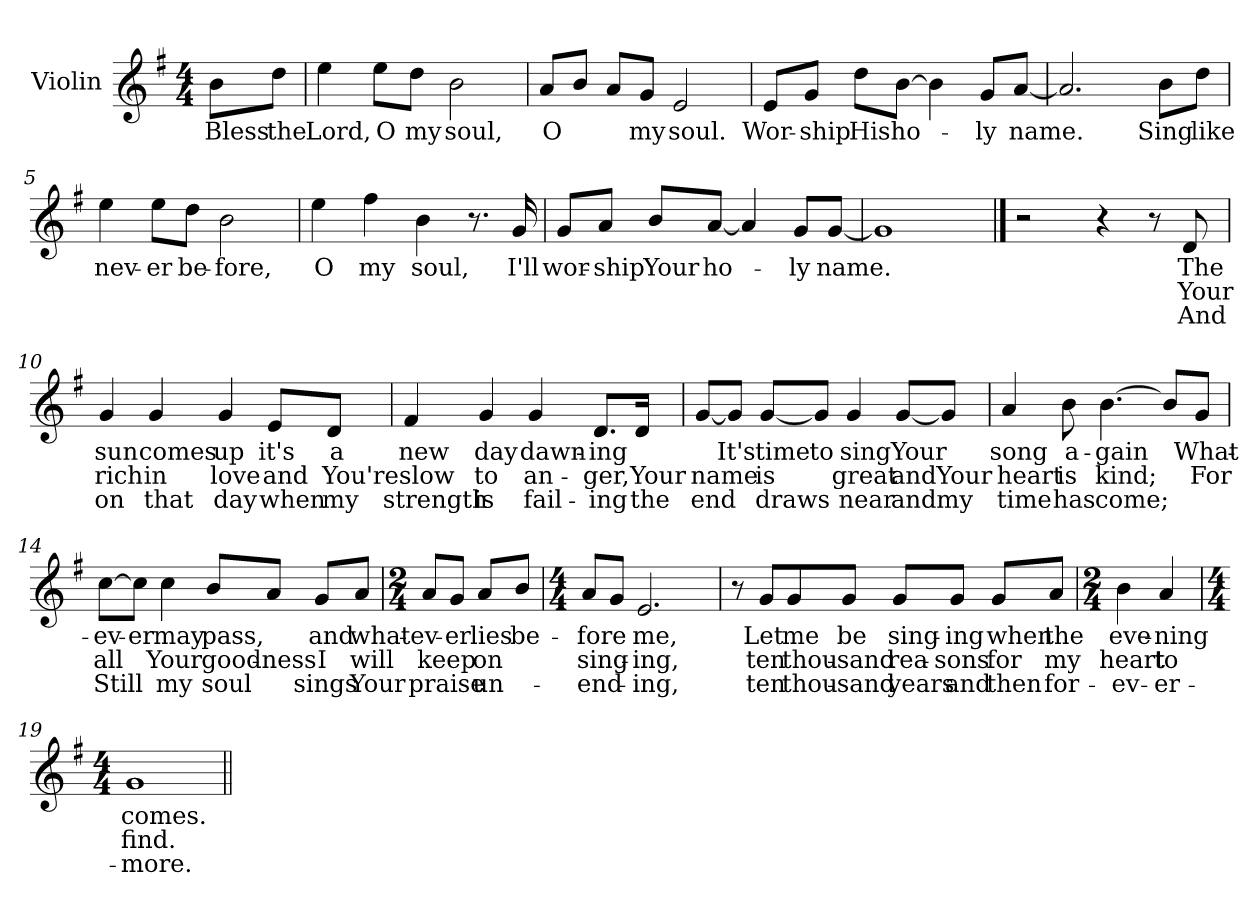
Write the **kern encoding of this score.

**kern	**text	**text	**text
*part1	*part1	*part1	*part1
*staff1	*staff1	*staff1	*staff1
*I"Violin	*	*	*
*I'Vln	*	*	*
*clefG2	*	*	*
*k[f#]	*	*	*
*G:	*	*	*
*M4/4	*	*	*
=	=	=	=
8b\L	Bless	.	.
8dd\J	the	.	.
=1	=1	=1	=1
4ee\	Lord,	.	.
8ee\L	O	.	.
8dd\J	my	.	.
2b\	soul,	.	.
=2	=2	=2	=2
8a/L	O	.	.
8b/J	.	.	.
8a/L	.	.	.
8g/J	my	.	.
2e/	soul.	.	.
=3	=3	=3	=3
8e/L	Wor-	.	.
8g/J	-ship	.	.
8dd\L	His	.	.
[8b\J	ho-	.	.
4b\]	.	.	.
8g/L	-ly	.	.
[8a/J	name.	.	.
!!LO:LB:g=z
=4	=4	=4	=4
2.a/]	.	.	.
8b\L	Sing	.	.
8dd\J	like	.	.
=5	=5	=5	=5
4ee\	nev-	.	.
8ee\L	-er	.	.
8dd\J	be-	.	.
2b\	-fore,	.	.
=6	=6	=6	=6
4ee\	O	.	.
4ff#\	my	.	.
4b\	soul,	.	.
8.r	.	.	.
16g/	I'll	.	.
=7	=7	=7	=7
8g/L	wor-	.	.
8a/J	-ship	.	.
8b/L	Your	.	.
[8a/J	ho-	.	.
4a/]	.	.	.
8g/L	-ly	.	.
[8g/J	name.	.	.
=8	=8	=8	=8
1g]	.	.	.
!!LO:LB:g=z
==9	==9	==9	==9
2r	.	.	.
4r	.	.	.
8r	.	.	.
8d/	The	Your	And
=10	=10	=10	=10
4g/	sun	rich	on
4g/	comes	in	that
4g/	up	love	day
8e/L	it's	and	when
8d/J	a	You're	my
=11	=11	=11	=11
4f#/	new	slow	strength
4g/	day	to	is
4g/	dawn-	an-	fail-
8.d/L	-ing	-ger,	-ing
16d/Jk	.	Your	the
!!LO:LB:g=z
=12	=12	=12	=12
[8g/L	.	name	end
8g/J]	It's	.	.
[8g/L	time	is	draws
8g/J]	to	.	.
4g/	sing	great	near
[8g/L	Your	and	and
8g/J]	.	Your	my
=13	=13	=13	=13
4a/	song	heart	time
8b\	a-	is	has
[4.b\	-gain	kind;	come;
8b/L]	.	.	.
8g/J	What-	For	.
!!LO:LB:g=z
=14	=14	=14	=14
[8cc\L	-ev-	all	Still
8cc\J]	-er	.	.
4cc\	may	Your	my
8b/L	pass,	good-	soul
8a/J	.	-ness	.
8g/L	and	I	sings
8a/J	what-	will	Your
=15	=15	=15	=15
*M2/4	*	*	*
8a/L	-ev-	keep	praise
8g/J	-er	.	.
8a/L	lies	on	un-
8b/J	be-	.	.
=16	=16	=16	=16
*M4/4	*	*	*
8a/L	-fore	sing-	-end-
8g/J	.	.	.
2.e/	me,	-ing,	-ing,
!!LO:LB:g=z
=17	=17	=17	=17
8r	.	.	.
8g/L	Let	ten	ten
8g/	me	thou-	thou-
8g/J	be	-sand	-sand
8g/L	sing-	rea-	years
8g/J	-ing	-sons	and
8g/L	when	for	then
8a/J	the	my	for-
=18	=18	=18	=18
*M2/4	*	*	*
4b\	eve-	heart	-ev-
4a/	-ning	to	-er-
=19	=19	=19	=19
*M4/4	*	*	*
1g	comes.	find.	-more.
=||	=||	=||	=||
*-	*-	*-	*-
